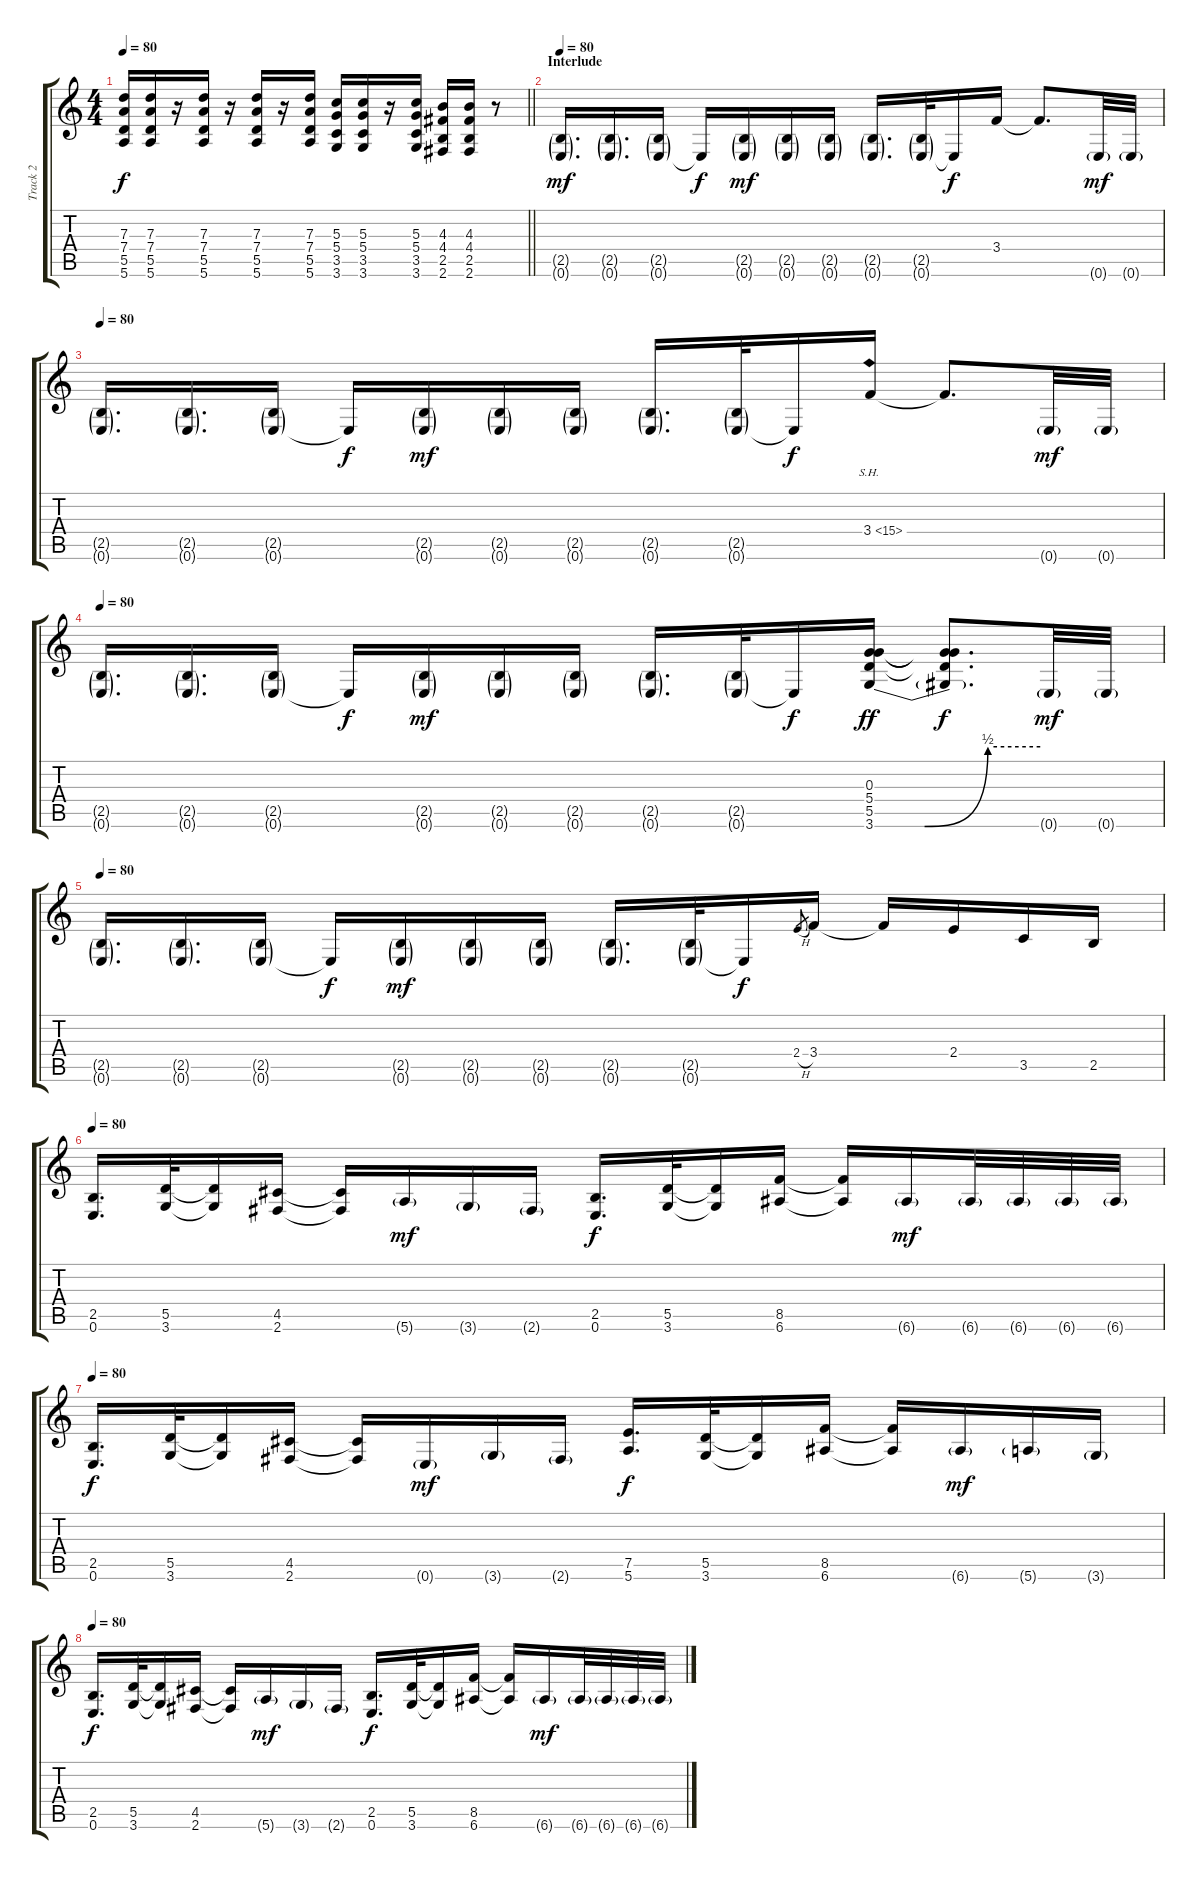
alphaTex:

\track ("Track 2" "Track 2") {instrument overdrivenguitar}
\staff {score tabs}
\tuning (E4 B3 G3 D3 A2 E2) {hide}
\ts (4 4)
\tempo 80
\clef g2
\barLineRight lightlight
\ks c
(7.3 7.4 5.5 5.6).16{dy f} (7.3 7.4 5.5 5.6).16 r.16 (7.3 7.4 5.5 5.6).16 r.16 (7.3 7.4 5.5 5.6).16 r.16 (7.3 7.4 5.5 5.6).16 (5.3 5.4 3.5 3.6).16 (5.3 5.4 3.5 3.6).16 r.16 (5.3 5.4 3.5 3.6).16 (4.3 4.4 2.5 2.6).16 (4.3 4.4 2.5 2.6).16 r.8 |
\section ("" "Interlude")
\tempo 80
(2.5{g} 0.6{g}).16{d dy mf} (2.5{g} 0.6{g}).16{d} (2.5{g} 0.6{g}).16 0.6{t}.16{dy f} (2.5{g} 0.6{g}).16{dy mf} (2.5{g} 0.6{g}).16 (2.5{g} 0.6{g}).16 (2.5{g} 0.6{g}).16{d} (2.5{g} 0.6{g}).32 0.6{t}.16{dy f} 3.4.16 3.4{t}.8{d} 0.6{g}.32{dy mf} 0.6{g}.32 |
\tempo 80
(2.5{g} 0.6{g}).16{d} (2.5{g} 0.6{g}).16{d} (2.5{g} 0.6{g}).16 0.6{t}.16{dy f} (2.5{g} 0.6{g}).16{dy mf} (2.5{g} 0.6{g}).16 (2.5{g} 0.6{g}).16 (2.5{g} 0.6{g}).16{d} (2.5{g} 0.6{g}).32 0.6{t}.16{dy f} 3.4{sh 12}.16 3.4{t}.8{d} 0.6{g}.32{dy mf} 0.6{g}.32 |
\tempo 80
(2.5{g} 0.6{g}).16{d} (2.5{g} 0.6{g}).16{d} (2.5{g} 0.6{g}).16 0.6{t}.16{dy f} (2.5{g} 0.6{g}).16{dy mf} (2.5{g} 0.6{g}).16 (2.5{g} 0.6{g}).16 (2.5{g} 0.6{g}).16{d} (2.5{g} 0.6{g}).32 0.6{t}.16{dy f} (0.3 5.4 5.5 3.6{be (custom 0 0 18 0 41 2 60 2)}).16{dy ff} (0.3{t} 5.4{t} 5.5{t} 3.6{t}).8{d dy f} 0.6{g}.32{dy mf} 0.6{g}.32 |
\tempo 80
(2.5{g} 0.6{g}).16{d} (2.5{g} 0.6{g}).16{d} (2.5{g} 0.6{g}).16 0.6{t}.16{dy f} (2.5{g} 0.6{g}).16{dy mf} (2.5{g} 0.6{g}).16 (2.5{g} 0.6{g}).16 (2.5{g} 0.6{g}).16{d} (2.5{g} 0.6{g}).32 0.6{t}.16{dy f} 2.4{h}.8{gr} 3.4.16 3.4{t}.16 2.4.16 3.5.16 2.5.16 |
\tempo 80
(2.5 0.6).16{d} (5.5 3.6).32 (5.5{t} 3.6{t}).16 (4.5 2.6).16 (4.5{t} 2.6{t}).16 5.6{g}.16{dy mf} 3.6{g}.16 2.6{g}.16 (2.5 0.6).16{d dy f} (5.5 3.6).32 (5.5{t} 3.6{t}).16 (8.5 6.6).16 (8.5{t} 6.6{t}).16 6.6{g}.16{dy mf} 6.6{g}.32 6.6{g}.32 6.6{g}.32 6.6{g}.32 |
\tempo 80
(2.5 0.6).16{d dy f} (5.5 3.6).32 (5.5{t} 3.6{t}).16 (4.5 2.6).16 (4.5{t} 2.6{t}).16 0.6{g}.16{dy mf} 3.6{g}.16 2.6{g}.16 (7.5 5.6).16{d dy f} (5.5 3.6).32 (5.5{t} 3.6{t}).16 (8.5 6.6).16 (8.5{t} 6.6{t}).16 6.6{g}.16{dy mf} 5.6{g}.16 3.6{g}.16 |
\tempo 80
(2.5 0.6).16{d dy f} (5.5 3.6).32 (5.5{t} 3.6{t}).16 (4.5 2.6).16 (4.5{t} 2.6{t}).16 5.6{g}.16{dy mf} 3.6{g}.16 2.6{g}.16 (2.5 0.6).16{d dy f} (5.5 3.6).32 (5.5{t} 3.6{t}).16 (8.5 6.6).16 (8.5{t} 6.6{t}).16 6.6{g}.16{dy mf} 6.6{g}.32 6.6{g}.32 6.6{g}.32 6.6{g}.32
